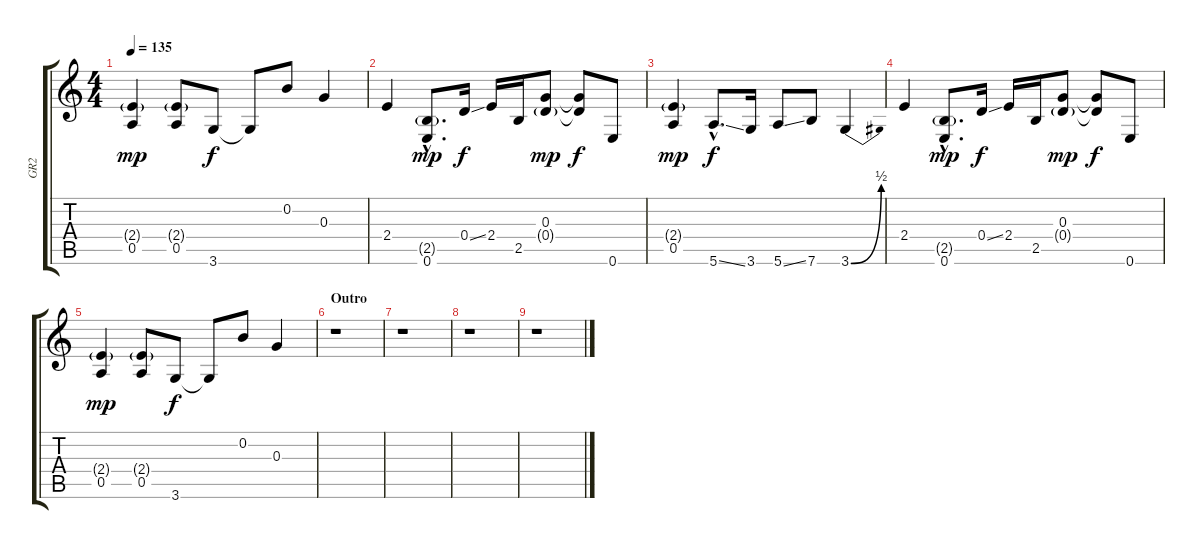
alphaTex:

\track ("GR2" "GR2") {instrument overdrivenguitar}
\staff {score tabs}
\tuning (E4 B3 G3 D3 A2 E2) {hide}
\ts (4 4)
\tempo 135
\clef g2
\ks c
(2.4{g} 0.5).4{dy mp} (2.4{g} 0.5).8 3.6.8{dy f} 3.6{t}.8 0.2.8 0.3.4 |
2.4.4 (2.5{g hac} 0.6{hac}).8{d dy mp} 0.4{ss}.16{dy f} 2.4.16 2.5.16 (0.3 0.4{g}).8{dy mp} (0.3{t} 0.4{t}).8{dy f} 0.6.8 |
(2.4{g} 0.5).4{dy mp} 5.6{ss hac}.8{d dy f} 3.6.16 5.6{ss}.8 7.6.8 3.6{be (bend 0 0 60 2)}.4 |
2.4.4 (2.5{g hac} 0.6{hac}).8{d dy mp} 0.4{ss}.16{dy f} 2.4.16 2.5.16 (0.3 0.4{g}).8{dy mp} (0.3{t} 0.4{t}).8{dy f} 0.6.8 |
(2.4{g} 0.5).4{dy mp} (2.4{g} 0.5).8 3.6.8{dy f} 3.6{t}.8 0.2.8 0.3.4 |
\section ("" "Outro")
r.1 |
r.1 |
r.1 |
r.1
